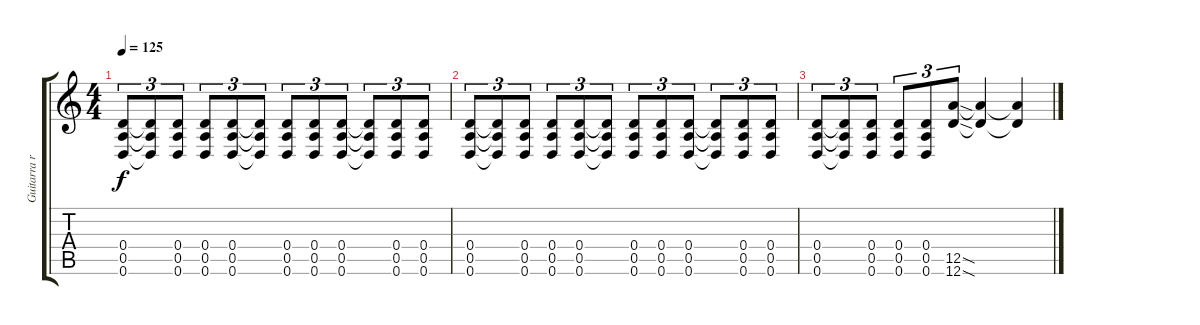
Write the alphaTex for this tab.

\track ("Guitarra rítmica y solo" "Guitarra r") {instrument distortionguitar}
\staff {score tabs}
\tuning (E4 B3 G3 D3 A2 D2) {hide}
\ts (4 4)
\tempo 125
\clef g2
\ks c
(0.4 0.5 0.6).8{tu (3 2) dy f} (0.4{t} 0.5{t} 0.6{t}).8{tu (3 2)} (0.4 0.5 0.6).8{tu (3 2)} (0.4 0.5 0.6).8{tu (3 2)} (0.4 0.5 0.6).8{tu (3 2)} (0.4{t} 0.5{t} 0.6{t}).8{tu (3 2)} (0.4 0.5 0.6).8{tu (3 2)} (0.4 0.5 0.6).8{tu (3 2)} (0.4 0.5 0.6).8{tu (3 2)} (0.4{t} 0.5{t} 0.6{t}).8{tu (3 2)} (0.4 0.5 0.6).8{tu (3 2)} (0.4 0.5 0.6).8{tu (3 2)} |
(0.4 0.5 0.6).8{tu (3 2)} (0.4{t} 0.5{t} 0.6{t}).8{tu (3 2)} (0.4 0.5 0.6).8{tu (3 2)} (0.4 0.5 0.6).8{tu (3 2)} (0.4 0.5 0.6).8{tu (3 2)} (0.4{t} 0.5{t} 0.6{t}).8{tu (3 2)} (0.4 0.5 0.6).8{tu (3 2)} (0.4 0.5 0.6).8{tu (3 2)} (0.4 0.5 0.6).8{tu (3 2)} (0.4{t} 0.5{t} 0.6{t}).8{tu (3 2)} (0.4 0.5 0.6).8{tu (3 2)} (0.4 0.5 0.6).8{tu (3 2)} |
(0.4 0.5 0.6).8{tu (3 2)} (0.4{t} 0.5{t} 0.6{t}).8{tu (3 2)} (0.4 0.5 0.6).8{tu (3 2)} (0.4 0.5 0.6).8{tu (3 2)} (0.4 0.5 0.6).8{tu (3 2)} (12.5{sod} 12.6{sod}).8{tu (3 2) volume 13} (12.5{t} 12.6{t}).4 (12.5{t} 12.6{t}).4
